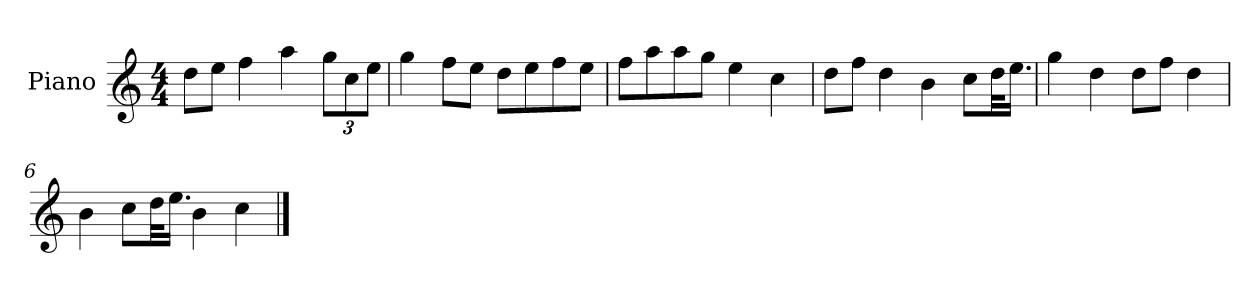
**kern
*part1
*staff1
*I"Piano
*I'P-no
*clefG2
*k[]
*M4/4
*MM90
=1
8dd\L
8ee\J
4ff\
4aa\
*Xbrackettup
12gg\L
12cc\
12ee\J
=2
4gg\
8ff\L
8ee\J
8dd\L
8ee\
8ff\
8ee\J
=3
8ff\L
8aa\
8aa\
8gg\J
4ee\
4cc\
=4
8dd\L
8ff\J
4dd\
4b\
8cc\L
32dd\KL
16.ee\JJ
=5
4gg\
4dd\
8dd\L
8ff\J
4dd\
!!LO:LB:g=z
=6
4b\
8cc\L
32dd\KL
16.ee\JJ
4b\
4cc\
==
*-
